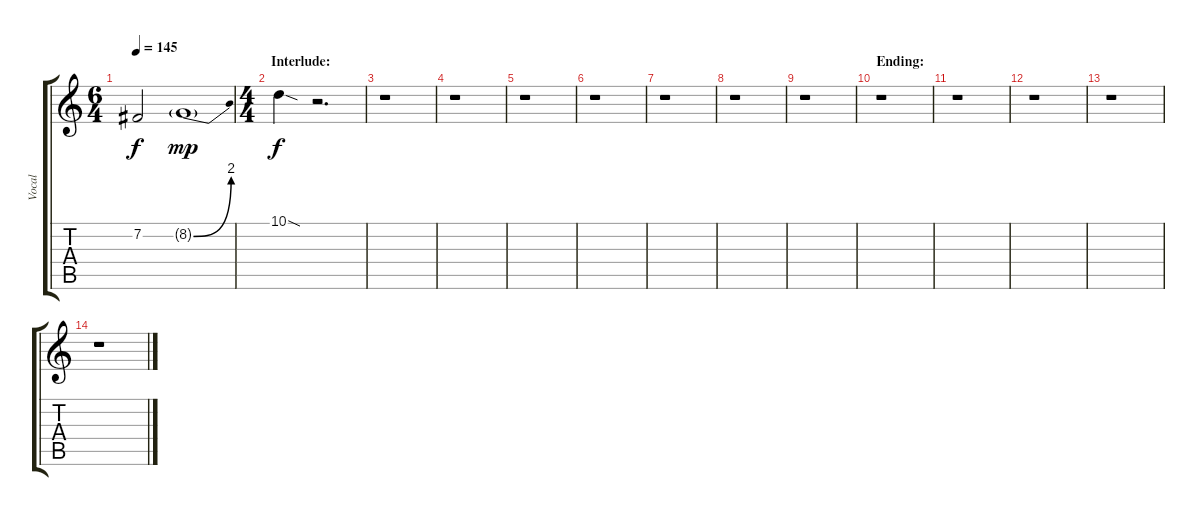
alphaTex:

\track ("Vocal" "Vocal") {instrument oboe}
\staff {score tabs}
\tuning (E4 B3 G3 D3 A2 E2) {hide}
\ts (6 4)
\tempo 145
\clef g2
\ks c
7.2{t}.2{dy f} 8.2{be (bend 0 0 60 8) g}.1{dy mp} |
\ts (4 4)
\section ("" "Interlude:")
10.1{sod}.4{dy f} r.2{d} |
r.1 |
r.1 |
r.1 |
r.1 |
r.1 |
r.1 |
r.1 |
\section ("" "Ending:")
r.1 |
r.1 |
r.1 |
r.1 |
r.1
